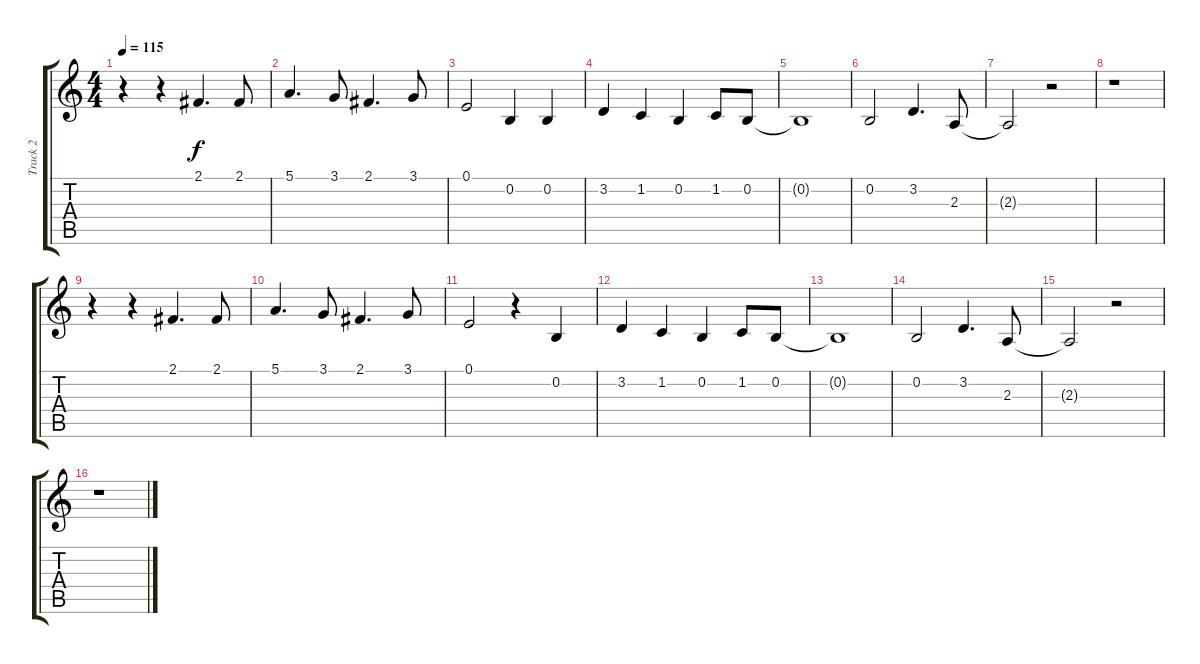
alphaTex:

\track ("Track 2" "Track 2") {instrument acousticgrandpiano}
\staff {score tabs}
\tuning (E4 B3 G3 D3 A2 E2) {hide}
\ts (4 4)
\tempo 115
\clef g2
\ks c
r.4{dy f} r.4 2.1.4{d} 2.1.8 |
5.1.4{d} 3.1.8 2.1.4{d} 3.1.8 |
0.1.2 0.2.4 0.2.4 |
3.2.4 1.2.4 0.2.4 1.2.8 0.2.8 |
0.2{t}.1 |
0.2.2 3.2.4{d} 2.3.8 |
2.3{t}.2 r.2 |
r.1 |
r.4 r.4 2.1.4{d} 2.1.8 |
5.1.4{d} 3.1.8 2.1.4{d} 3.1.8 |
0.1.2 r.4 0.2.4 |
3.2.4 1.2.4 0.2.4 1.2.8 0.2.8 |
0.2{t}.1 |
0.2.2 3.2.4{d} 2.3.8 |
2.3{t}.2 r.2 |
r.1
